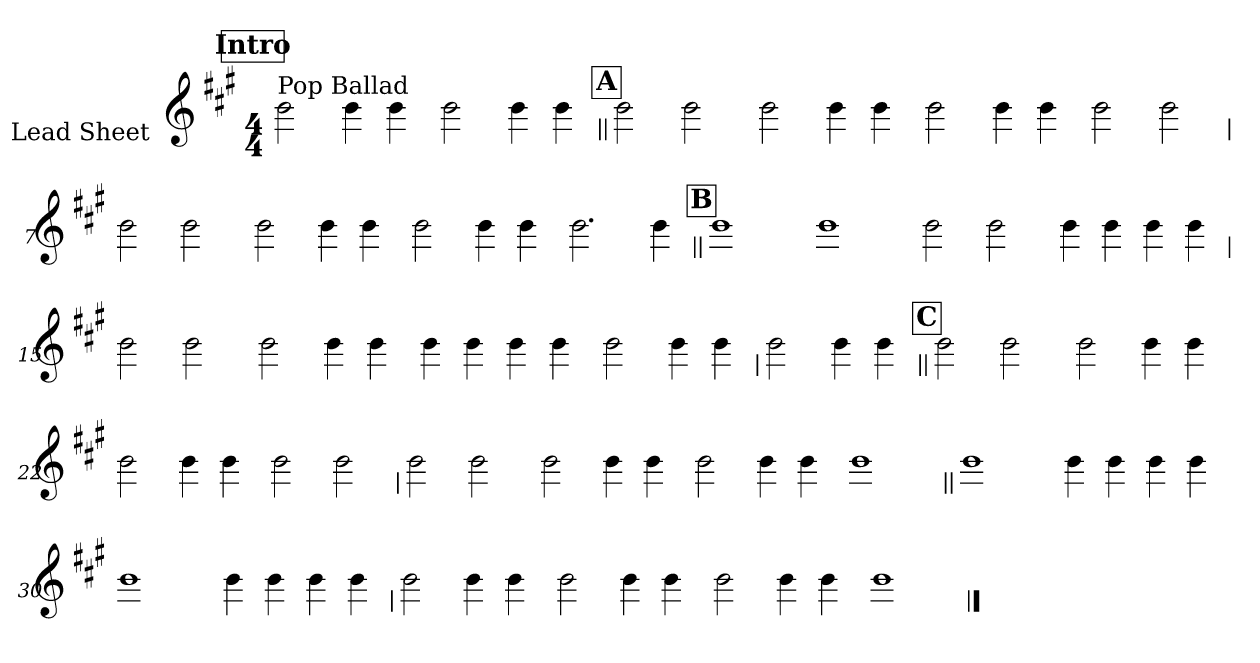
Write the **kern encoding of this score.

**kern
*part1
*staff1
*I"Lead Sheet
*stria0
*clefG2
*k[f#c#g#]
*A:
*M4/4
*MM71
!!LO:REH:place=s1:a:t=Intro
=1||
!LO:TX:a:t=Pop Ballad
2b
4b
4b
=2-
2b
4b
4b
!!LO:LB:g=z
!!LO:REH:place=s1:a:t=A
=3||
2b
2b
=4-
2b
4b
4b
=5-
2b
4b
4b
=6-
2b
2b
!!LO:LB:g=z
=7
2b
2b
=8-
2b
4b
4b
=9-
2b
4b
4b
=10-
2.b
4b
!!LO:LB:g=z
!!LO:REH:place=s1:a:t=B
=11||
1b
=12-
1b
=13-
2b
2b
=14-
4b
4b
4b
4b
!!LO:LB:g=z
=15
2b
2b
=16-
2b
4b
4b
=17-
4b
4b
4b
4b
=18-
2b
4b
4b
!!LO:LB:g=z
=19
2b
4b
4b
!!LO:LB:g=z
!!LO:REH:place=s1:a:t=C
=20||
2b
2b
=21-
2b
4b
4b
=22-
2b
4b
4b
=23-
2b
2b
!!LO:LB:g=z
=24
2b
2b
=25-
2b
4b
4b
=26-
2b
4b
4b
=27-
1b
!!LO:LB:g=z
=28||
1b
=29-
4b
4b
4b
4b
=30-
1b
=31-
4b
4b
4b
4b
!!LO:LB:g=z
=32
2b
4b
4b
=33-
2b
4b
4b
=34-
2b
4b
4b
=35-
1b
==
*-
